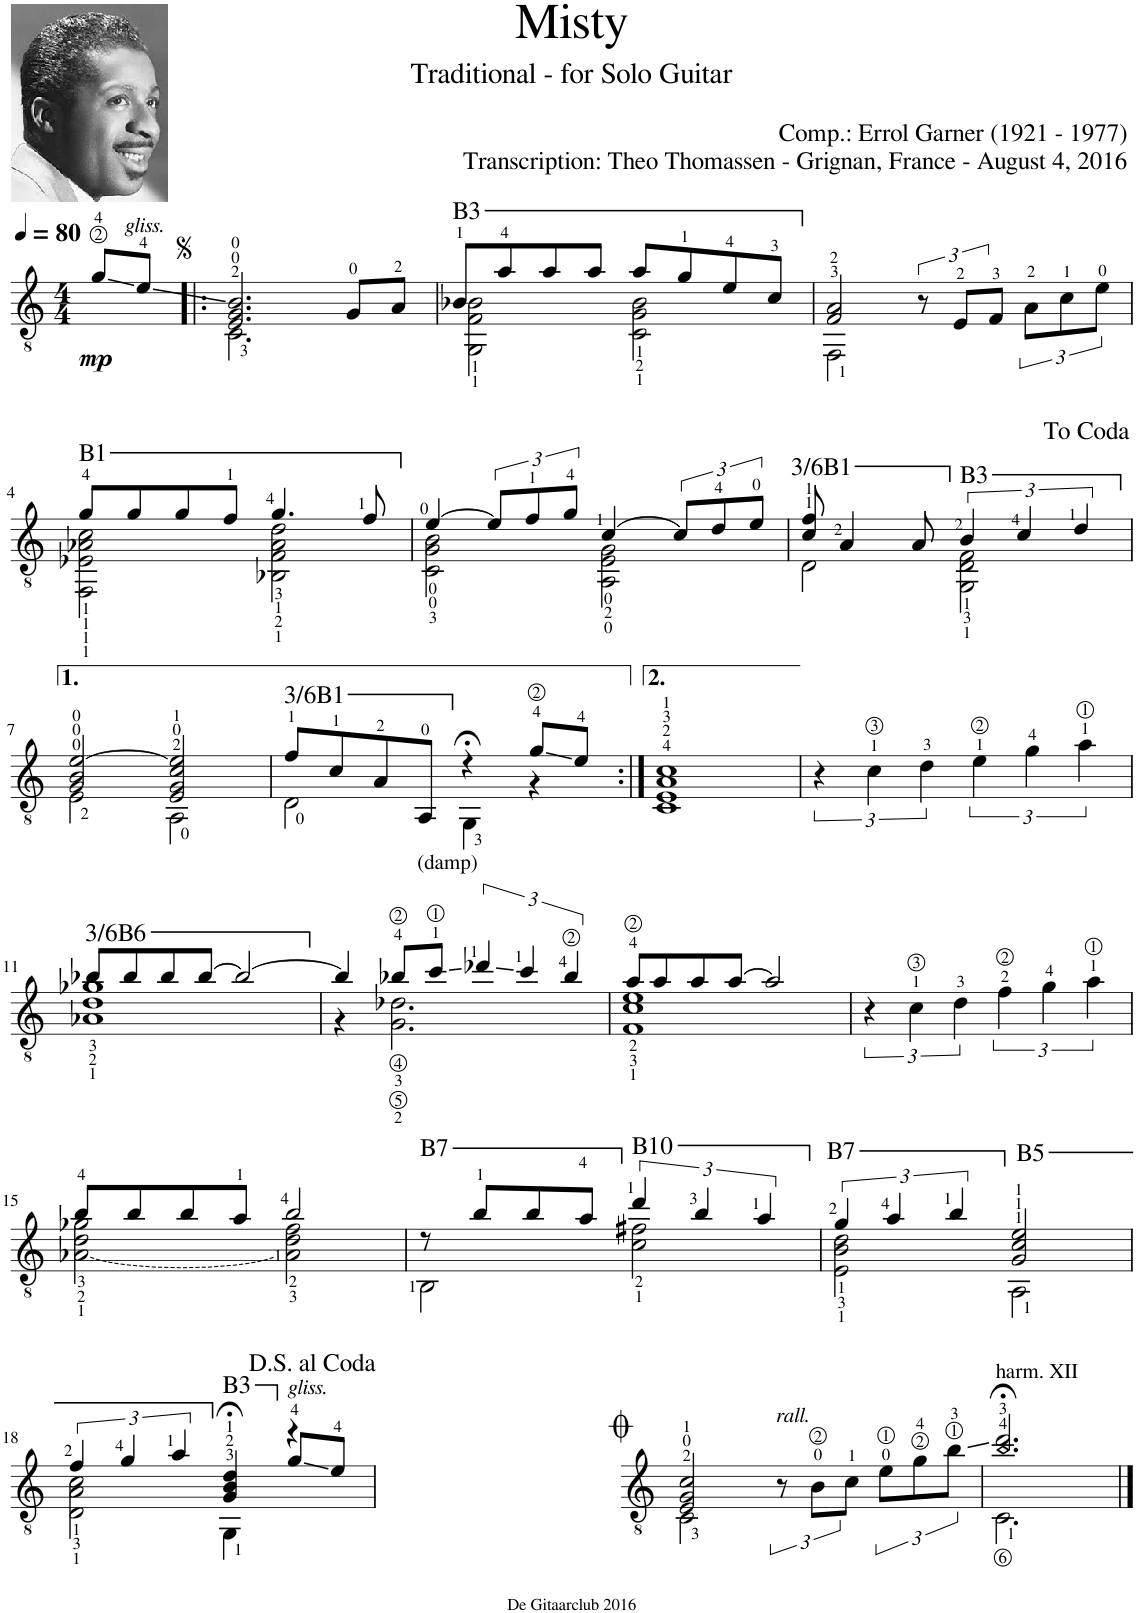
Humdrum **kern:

**kern	**dynam
*part1	*part1
*staff1	*staff1
*I"Klassieke gitaar	*
*I'Git.	*
*clefGv2	*
*k[]	*
*M4/4	*
*MM80	*
=	=
!LO:TX:a:i:t=gliss.	!
!	!LO:DY:b
8g/L	mp
8e/J	.
=1!|:	=1!|:
*^	*
2.E/ 2.G/ 2.B/	2.C\	.
8G/L	4ryy	.
8A/J	.	.
=2	=2	=2
!LO:TX:a:t=B3	!	!
8B-X/L	2GG\ 2F\ 2B-\	.
8a/	.	.
8a/	.	.
8a/J	.	.
8a/L	2C\ 2G\ 2B-\	.
8g/	.	.
8e/	.	.
8c/J	.	.
=3	=3	=3
2F/ 2A/	2FF\	.
12r	2ryy	.
12E/L	.	.
12F/J	.	.
12A\L	.	.
12c\	.	.
12e\J	.	.
!!LO:LB:g=z	!!
=4	=4	=4
!LO:TX:a:t=B1	!	!
8g/L	2FF\ 2E-X\ 2A-X\ 2c\	.
8g/	.	.
8g/	.	.
8f/J	.	.
4.g/	2BB-X\ 2F\ 2A-\ 2d\	.
8f/	.	.
=5	=5	=5
[4e/	2C\ 2G\ 2B\	.
12e/L]	.	.
12f/	.	.
12g/J	.	.
[4c/	2AA\ 2E\ 2G\	.
12c/L]	.	.
12d/	.	.
12e/J	.	.
=6	=6	=6
!LO:TX:a:t=3/6B1	!	!
8c/ 8f/	2D\	.
4A/	.	.
8A/	.	.
!LO:TX:a:t=B3	!	!
6B/	2GG\ 2D\ 2F\	.
6c/	.	.
6d/	.	.
!!LO:LB:g=z	!!
=7	=7	=7
2G/ 2B/ [2e/	2E\	.
2E/ 2G/ 2c/ 2e/]	2AA\	.
=8	=8	=8
!LO:TX:a:t=3/6B1	!	!
8f/L	2D\	.
8c/	.	.
8A/	.	.
!LO:TX:b:t=(damp)	!	!
8AA/J	.	.
4r;<	4GG\	.
8g/L	4r	.
8e/J	.	.
*v	*v	*
=9:|!	=9:|!
1C 1E 1A 1c	.
=10	=10
6r	.
6c\	.
6d\	.
6e\	.
6g\	.
6a\	.
!!LO:LB:g=z
=11	=11
*^	*
!LO:TX:a:t=3/6B6	!	!
8b-X/L	1A-X 1d 1g-X	.
8b-/	.	.
8b-/	.	.
[8b-/J	.	.
2b-/_	.	.
=12	=12	=12
4b-/]	4r	.
8b-X/L	2.G\ 2.d-X\	.
8cc/J	.	.
6dd-X/	.	.
6cc/	.	.
6b-/	.	.
=13	=13	=13
8a/L	1F 1c 1e	.
8a/	.	.
8a/	.	.
[8a/J	.	.
2a/]	.	.
*v	*v	*
=14	=14
6r	.
6c\	.
6d\	.
6f\	.
6g\	.
6a\	.
!!LO:LB:g=z
=15	=15
*^	*
!	!LO:T:n=1:dash	!
8b/L	[2A-X\ 2d\ 2g-X\	.
8b/	.	.
8b/	.	.
8a/J	.	.
2b/	2A-\] 2d\ 2f\	.
=16	=16	=16
!LO:TX:a:t=B7	!	!
8r	2BB\	.
8b/L	.	.
8b/	.	.
8a/J	.	.
!LO:TX:a:t=B10	!	!
6dd/	2c\ 2f#X\	.
6b/	.	.
6a/	.	.
=17	=17	=17
!LO:TX:a:t=B7	!	!
6g/	2E\ 2B\ 2d\	.
6a/	.	.
6b/	.	.
!LO:TX:a:t=B5	!	!
2G/ 2c/ 2e/	2AA\	.
!!LO:LB:g=z	!!
=18	=18	=18
6f/	2D\ 2A\ 2c\	.
6g/	.	.
6a/	.	.
!LO:TX:a:t=B3	!	!
4G/;< 4B/;< 4d/;<	4GG\	.
!LO:TX:a:i:t=gliss.	!	!
4r	8g/L	.
.	8e/J	.
=19	=19	=19
2E/ 2G/ 2c/	2C\	.
!LO:TX:a:i:t=rall.	!	!
12r	2ryy	.
12B\L	.	.
12c\J	.	.
12e\L	.	.
12g\	.	.
12b\J	.	.
=20	=20	=20
!LO:TX:a:t=harm. XII	!	!
2.b/;< 2.dd/;<	2.C\	.
*v	*v	*
==	==
*-	*-
